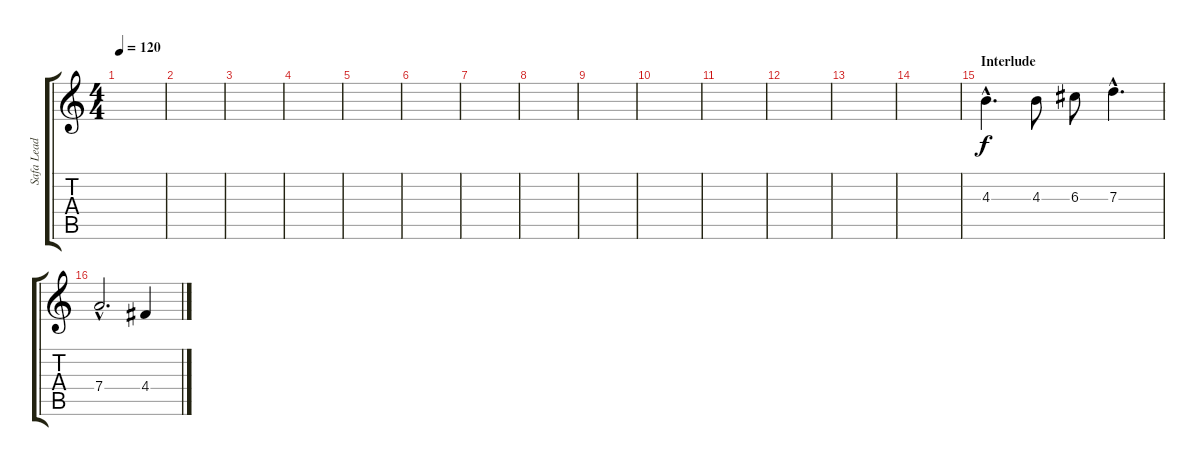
\track ("Safa Lead" "Safa Lead") {instrument distortionguitar}
\staff {score tabs}
\tuning (E4 B3 G3 D3 A2 E2) {hide}
\ts (4 4)
\tempo 120
\clef g2
\ks c
|
|
|
|
|
|
|
|
|
|
|
|
|
|
\section ("" "Interlude")
4.3{hac}.4{d} 4.3.8 6.3.8 7.3{hac}.4{d} |
7.4{hac}.2{d} 4.4.4
